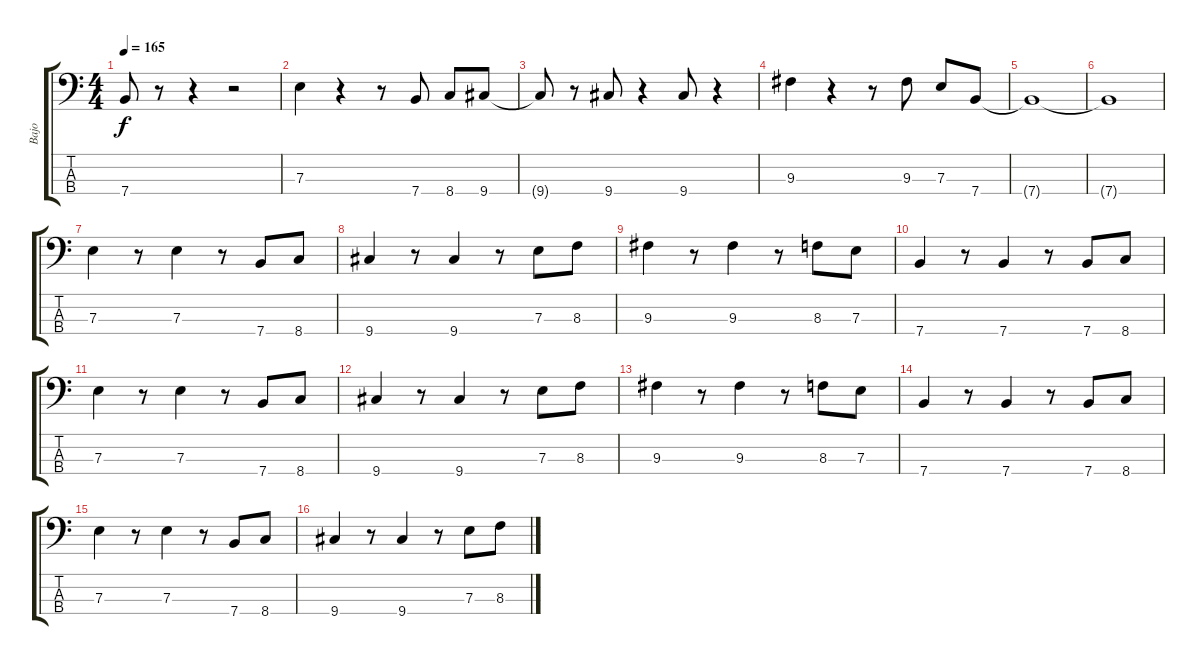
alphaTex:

\track ("Bajo" "Bajo") {instrument electricbassfinger}
\staff {score tabs}
\tuning (G2 D2 A1 E1) {hide}
\ts (4 4)
\tempo 165
\clef f4
\ks c
7.4{t}.8{dy f} r.8 r.4 r.2 |
7.3.4 r.4 r.8 7.4.8 8.4.8 9.4.8 |
9.4{t}.8 r.8 9.4.8 r.4 9.4.8 r.4 |
9.3.4 r.4 r.8 9.3.8 7.3.8 7.4.8 |
7.4{t}.1 |
7.4{t}.1 |
7.3.4 r.8 7.3.4 r.8 7.4.8 8.4.8 |
9.4.4 r.8 9.4.4 r.8 7.3.8 8.3.8 |
9.3.4 r.8 9.3.4 r.8 8.3.8 7.3.8 |
7.4.4 r.8 7.4.4 r.8 7.4.8 8.4.8 |
7.3.4 r.8 7.3.4 r.8 7.4.8 8.4.8 |
9.4.4 r.8 9.4.4 r.8 7.3.8 8.3.8 |
9.3.4 r.8 9.3.4 r.8 8.3.8 7.3.8 |
7.4.4 r.8 7.4.4 r.8 7.4.8 8.4.8 |
7.3.4 r.8 7.3.4 r.8 7.4.8 8.4.8 |
9.4.4 r.8 9.4.4 r.8 7.3.8 8.3.8
